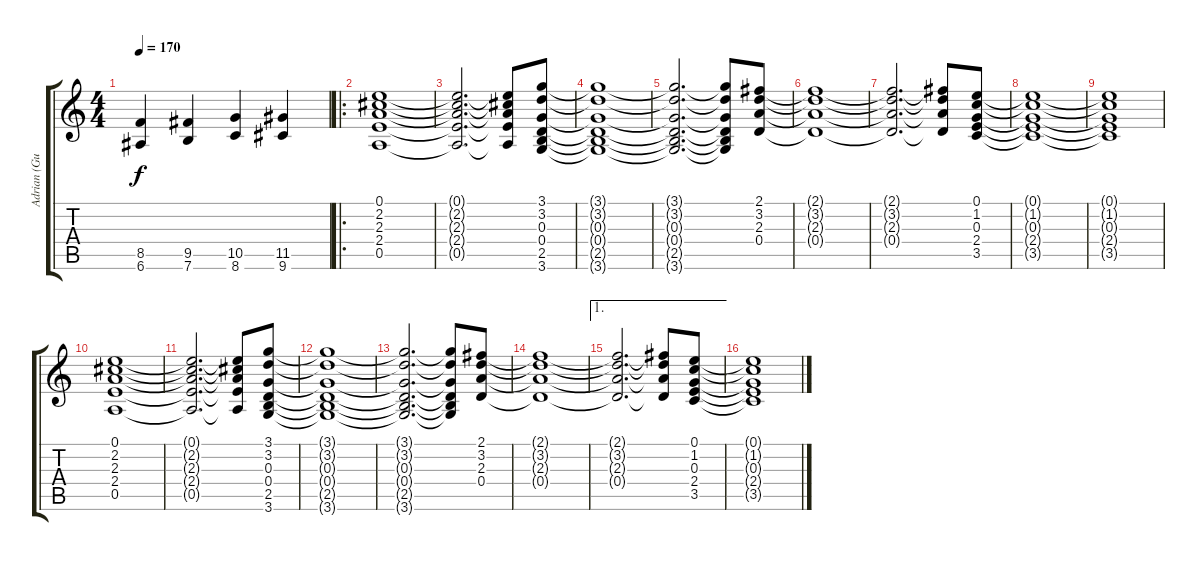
\track ("Adrian (Guitar 2)" "Adrian (Gu") {instrument distortionguitar}
\staff {score tabs}
\tuning (E4 B3 G3 D3 A2 E2) {hide}
\ts (4 4)
\tempo 170
\clef g2
\ks c
(8.5 6.6).4{dy f} (9.5 7.6).4 (10.5 8.6).4 (11.5 9.6).4 |
\ro
(0.1 2.2 2.3 2.4 0.5).1 |
(0.1{t} 2.2{t} 2.3{t} 2.4{t} 0.5{t}).2{d} (0.1{t} 2.2{t} 2.3{t} 2.4{t} 0.5{t}).8 (3.1 3.2 0.3 0.4 2.5 3.6).8 |
(3.1{t} 3.2{t} 0.3{t} 0.4{t} 2.5{t} 3.6{t}).1 |
(3.1{t} 3.2{t} 0.3{t} 0.4{t} 2.5{t} 3.6{t}).2{d} (3.1{t} 3.2{t} 0.3{t} 0.4{t} 2.5{t} 3.6{t}).8 (2.1 3.2 2.3 0.4).8 |
(2.1{t} 3.2{t} 2.3{t} 0.4{t}).1 |
(2.1{t} 3.2{t} 2.3{t} 0.4{t}).2{d} (2.1{t} 3.2{t} 2.3{t} 0.4{t}).8 (0.1 1.2 0.3 2.4 3.5).8 |
(0.1{t} 1.2{t} 0.3{t} 2.4{t} 3.5{t}).1 |
(0.1{t} 1.2{t} 0.3{t} 2.4{t} 3.5{t}).1 |
(0.1 2.2 2.3 2.4 0.5).1 |
(0.1{t} 2.2{t} 2.3{t} 2.4{t} 0.5{t}).2{d} (0.1{t} 2.2{t} 2.3{t} 2.4{t} 0.5{t}).8 (3.1 3.2 0.3 0.4 2.5 3.6).8 |
(3.1{t} 3.2{t} 0.3{t} 0.4{t} 2.5{t} 3.6{t}).1 |
(3.1{t} 3.2{t} 0.3{t} 0.4{t} 2.5{t} 3.6{t}).2{d} (3.1{t} 3.2{t} 0.3{t} 0.4{t} 2.5{t} 3.6{t}).8 (2.1 3.2 2.3 0.4).8 |
(2.1{t} 3.2{t} 2.3{t} 0.4{t}).1 |
\ae 1
(2.1{t} 3.2{t} 2.3{t} 0.4{t}).2{d} (2.1{t} 3.2{t} 2.3{t} 0.4{t}).8 (0.1 1.2 0.3 2.4 3.5).8 |
(0.1{t} 1.2{t} 0.3{t} 2.4{t} 3.5{t}).1
